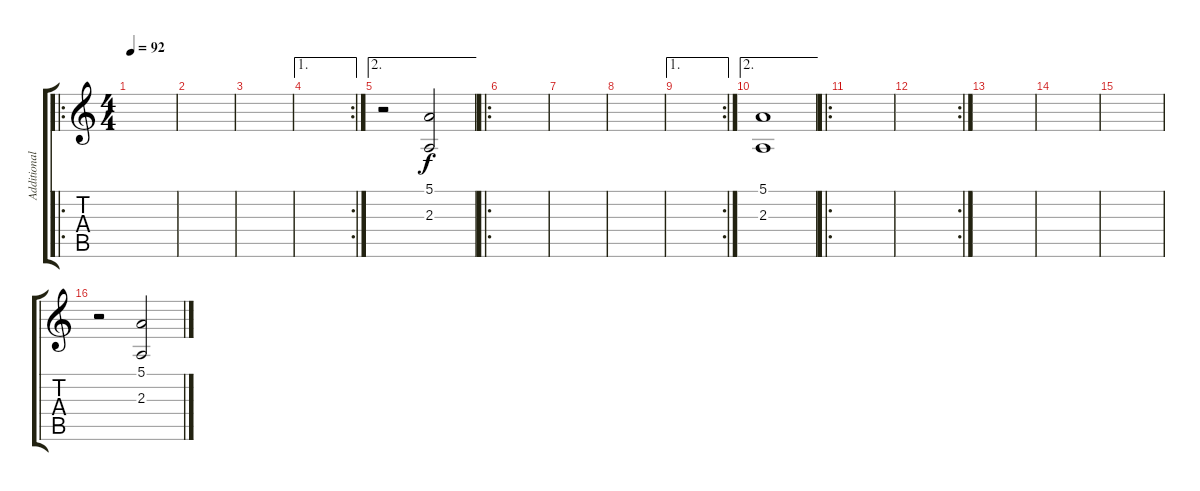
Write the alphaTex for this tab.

\track ("Additional inst." "Additional") {instrument stringensemble2}
\staff {score tabs}
\tuning (E4 B3 G3 D3 A2 E2) {hide}
\ro
\ts (4 4)
\tempo 92
\clef g2
\ks c
|
|
|
\ae 1
\rc 2
|
\ae 2
r.2 (5.1 2.3).2{instrument reversecymbal} |
\ro
|
|
|
\ae 1
\rc 2
|
\ae 2
(5.1 2.3).1{volume 7 instrument seashore} |
\ro
|
\rc 2
|
|
|
|
r.2 (5.1 2.3).2{instrument reversecymbal}
